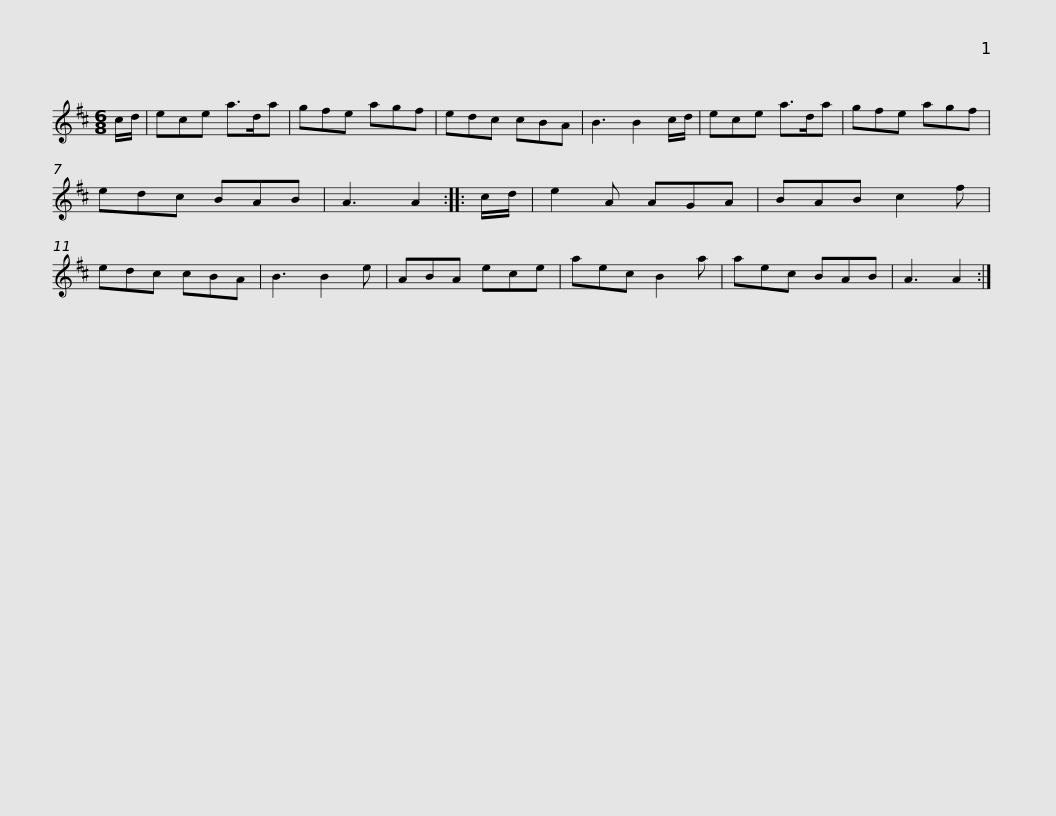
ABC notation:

X:1
L:1/8
M:6/8
I:linebreak $
K:D
V:1 treble
V:1
 c/d/ | ece a>da | gfe agf | edc cBA | B3 B2 c/d/ | %5
 ece a>da | gfe agf | edc BAB |$ A3 A2 :: c/d/ | %10
 e2 A AGA | BAB c2 f | edc cBA | B3 B2 e | ABA ece | %15
 aec B2 a | aec BAB |$ A3 A2 :| %18
